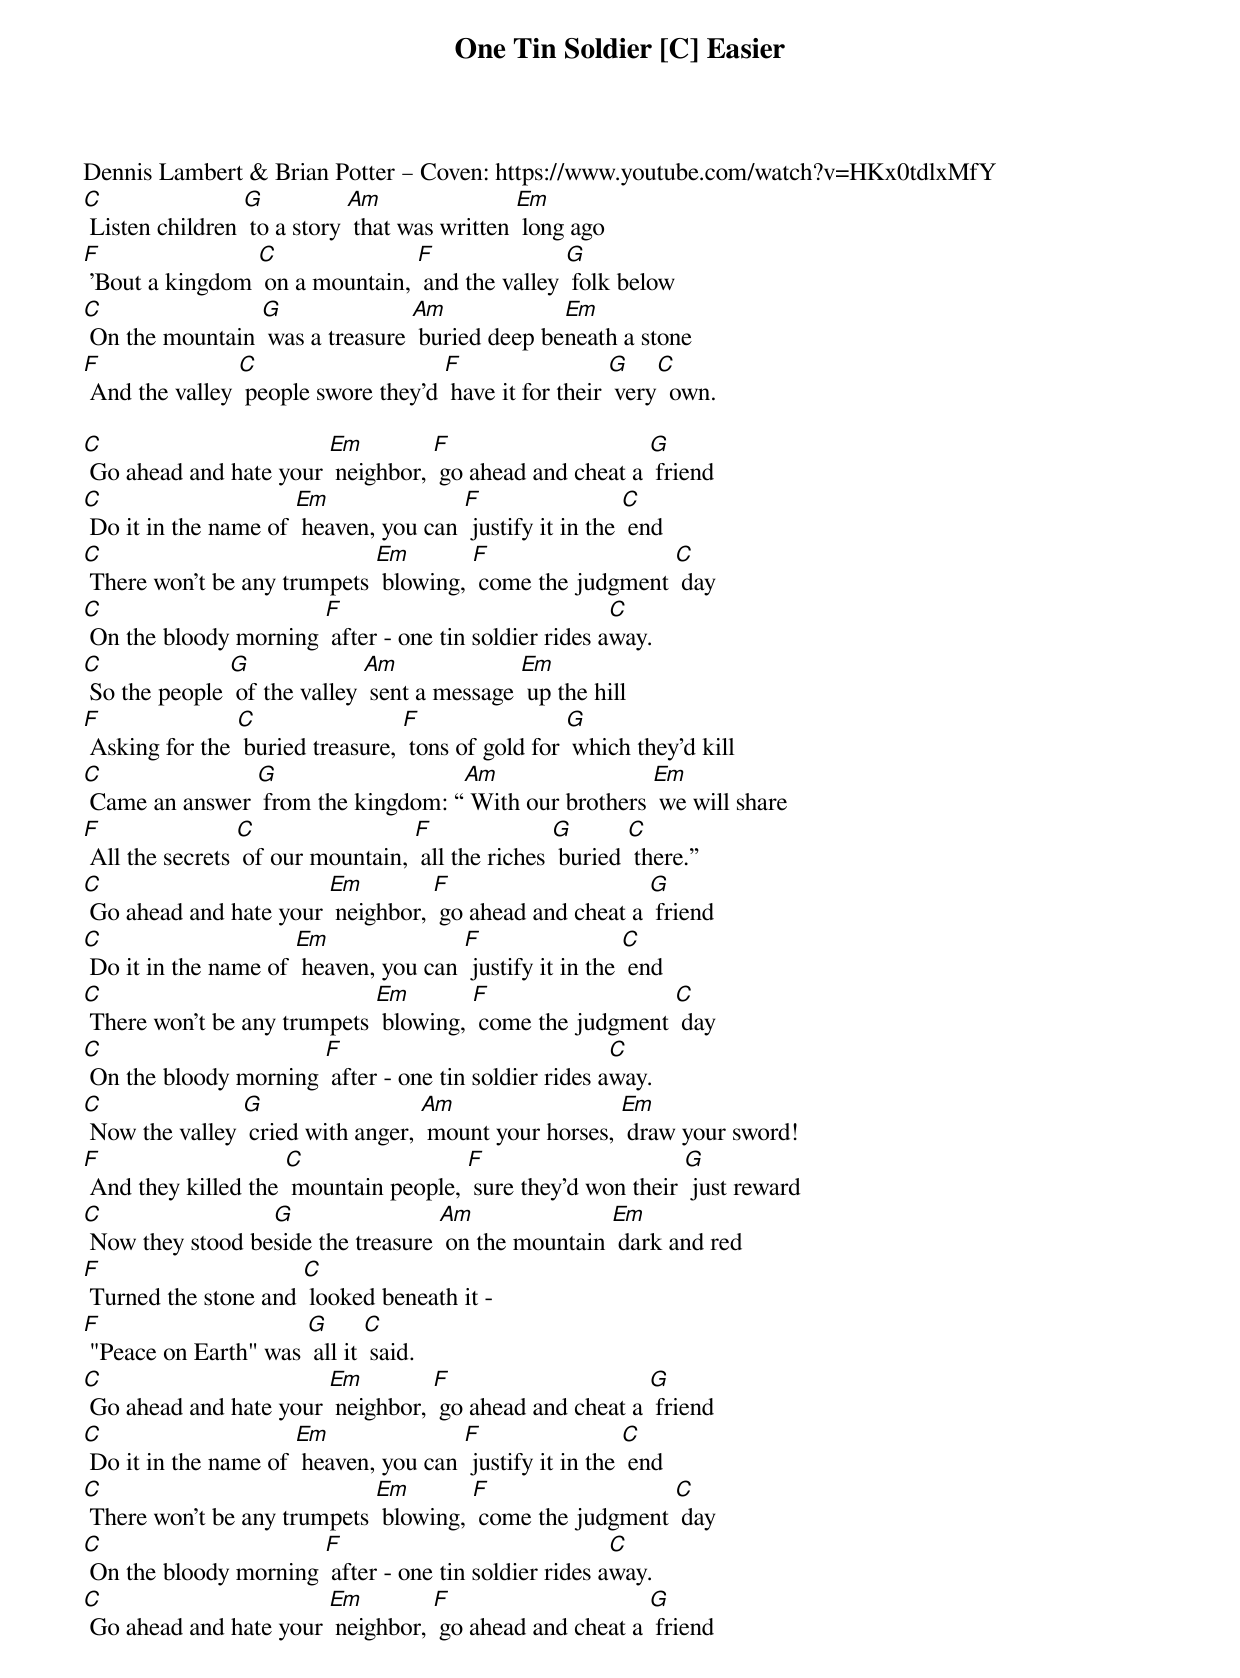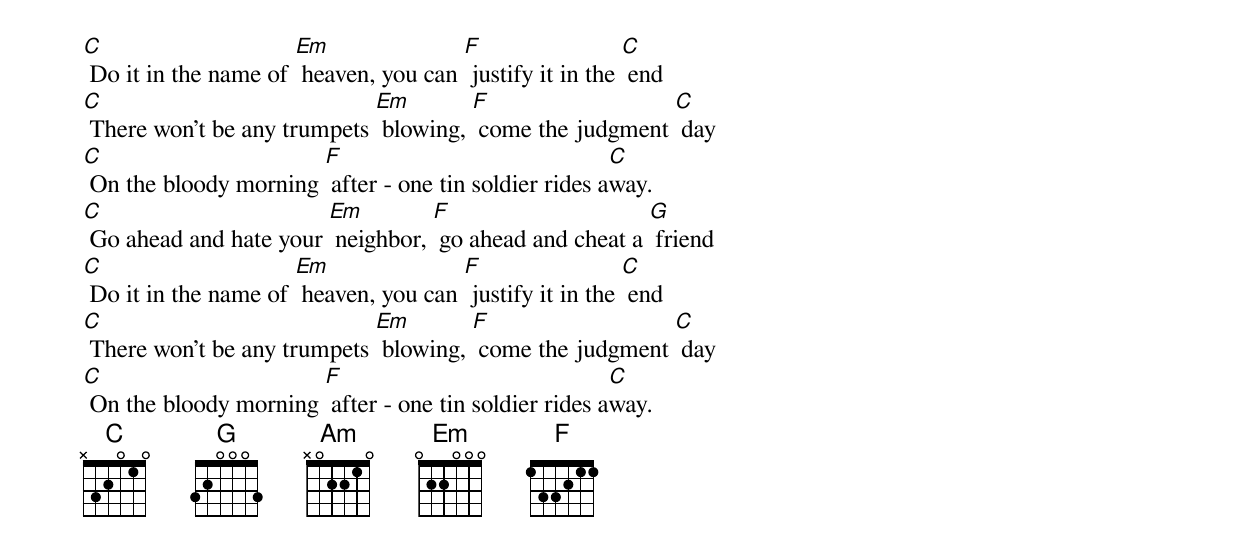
{t: One Tin Soldier [C] Easier }
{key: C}
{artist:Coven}
Dennis Lambert & Brian Potter – Coven: https://www.youtube.com/watch?v=HKx0tdlxMfY
{c: }
[C] Listen children [G] to a story [Am] that was written [Em] long ago
[F] 'Bout a kingdom [C] on a mountain, [F] and the valley [G] folk below
[C] On the mountain [G] was a treasure [Am] buried deep be[Em]neath a stone
[F] And the valley [C] people swore they'd [F] have it for their [G] very[C]  own.
{c: }

[C] Go ahead and hate your [Em] neighbor, [F] go ahead and cheat a [G] friend
[C] Do it in the name of [Em] heaven, you can [F] justify it in the [C] end
[C] There won't be any trumpets [Em] blowing, [F] come the judgment [C] day
[C] On the bloody morning [F] after - one tin soldier rides a[C]way.
{c: }
[C] So the people [G] of the valley [Am] sent a message [Em] up the hill
[F] Asking for the [C] buried treasure, [F] tons of gold for [G] which they'd kill
[C] Came an answer [G] from the kingdom: “[Am] With our brothers [Em] we will share
[F] All the secrets [C] of our mountain, [F] all the riches [G] buried [C] there.”
{c: }
[C] Go ahead and hate your [Em] neighbor, [F] go ahead and cheat a [G] friend
[C] Do it in the name of [Em] heaven, you can [F] justify it in the [C] end
[C] There won't be any trumpets [Em] blowing, [F] come the judgment [C] day
[C] On the bloody morning [F] after - one tin soldier rides a[C]way.
{c: }
[C] Now the valley [G] cried with anger, [Am] mount your horses, [Em] draw your sword!
[F] And they killed the [C] mountain people, [F] sure they’d won their [G] just reward
[C] Now they stood be[G]side the treasure [Am] on the mountain [Em] dark and red
[F] Turned the stone and [C] looked beneath it -
[F] "Peace on Earth" was [G] all it [C] said.
{c: }
[C] Go ahead and hate your [Em] neighbor, [F] go ahead and cheat a [G] friend
[C] Do it in the name of [Em] heaven, you can [F] justify it in the [C] end
[C] There won't be any trumpets [Em] blowing, [F] come the judgment [C] day
[C] On the bloody morning [F] after - one tin soldier rides a[C]way.
{c: }
[C] Go ahead and hate your [Em] neighbor, [F] go ahead and cheat a [G] friend
[C] Do it in the name of [Em] heaven, you can [F] justify it in the [C] end
[C] There won't be any trumpets [Em] blowing, [F] come the judgment [C] day
[C] On the bloody morning [F] after - one tin soldier rides a[C]way.
{c: }
[C] Go ahead and hate your [Em] neighbor, [F] go ahead and cheat a [G] friend
[C] Do it in the name of [Em] heaven, you can [F] justify it in the [C] end
[C] There won't be any trumpets [Em] blowing, [F] come the judgment [C] day
[C] On the bloody morning [F] after - one tin soldier rides a[C]way.
